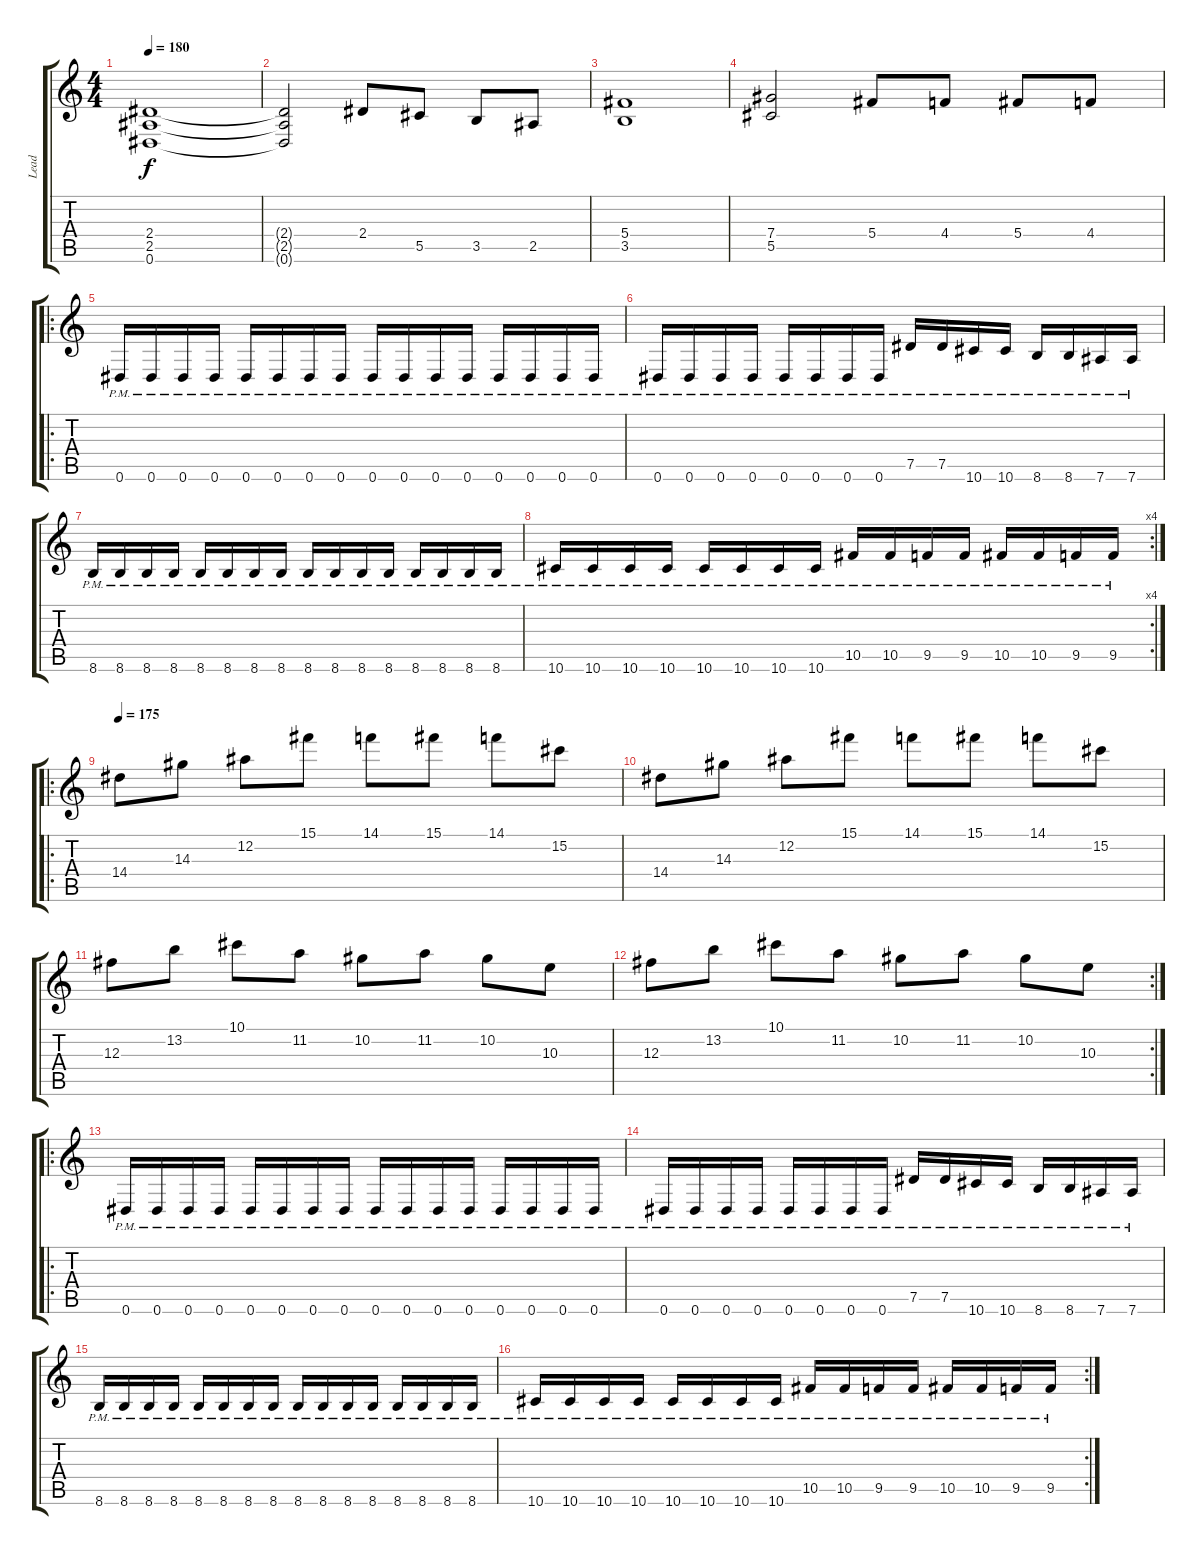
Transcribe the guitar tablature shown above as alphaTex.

\track ("Lead" "Lead") {instrument distortionguitar}
\staff {score tabs}
\tuning (Eb4 Bb3 Gb3 Db3 Ab2 Eb2) {hide}
\ts (4 4)
\tempo 180
\clef g2
\ks c
(2.4 2.5 0.6).1{dy f} |
(2.4{t} 2.5{t} 0.6{t}).2 2.4.8 5.5.8 3.5.8 2.5.8 |
(5.4 3.5).1 |
(7.4 5.5).2 5.4.8 4.4.8 5.4.8 4.4.8 |
\ro
0.6{pm}.16 0.6{pm}.16 0.6{pm}.16 0.6{pm}.16 0.6{pm}.16 0.6{pm}.16 0.6{pm}.16 0.6{pm}.16 0.6{pm}.16 0.6{pm}.16 0.6{pm}.16 0.6{pm}.16 0.6{pm}.16 0.6{pm}.16 0.6{pm}.16 0.6{pm}.16 |
0.6{pm}.16 0.6{pm}.16 0.6{pm}.16 0.6{pm}.16 0.6{pm}.16 0.6{pm}.16 0.6{pm}.16 0.6{pm}.16 7.5{pm}.16 7.5{pm}.16 10.6{pm}.16 10.6{pm}.16 8.6{pm}.16 8.6{pm}.16 7.6{pm}.16 7.6{pm}.16 |
8.6{pm}.16 8.6{pm}.16 8.6{pm}.16 8.6{pm}.16 8.6{pm}.16 8.6{pm}.16 8.6{pm}.16 8.6{pm}.16 8.6{pm}.16 8.6{pm}.16 8.6{pm}.16 8.6{pm}.16 8.6{pm}.16 8.6{pm}.16 8.6{pm}.16 8.6{pm}.16 |
\rc 4
10.6{pm}.16 10.6{pm}.16 10.6{pm}.16 10.6{pm}.16 10.6{pm}.16 10.6{pm}.16 10.6{pm}.16 10.6{pm}.16 10.5{pm}.16 10.5{pm}.16 9.5{pm}.16 9.5{pm}.16 10.5{pm}.16 10.5{pm}.16 9.5{pm}.16 9.5{pm}.16 |
\ro
\tempo 175
14.4.8 14.3.8 12.2.8 15.1.8 14.1.8 15.1.8 14.1.8 15.2.8 |
14.4.8 14.3.8 12.2.8 15.1.8 14.1.8 15.1.8 14.1.8 15.2.8 |
12.3.8 13.2.8 10.1.8 11.2.8 10.2.8 11.2.8 10.2.8 10.3.8 |
\rc 2
12.3.8 13.2.8 10.1.8 11.2.8 10.2.8 11.2.8 10.2.8 10.3.8 |
\ro
0.6{pm}.16 0.6{pm}.16 0.6{pm}.16 0.6{pm}.16 0.6{pm}.16 0.6{pm}.16 0.6{pm}.16 0.6{pm}.16 0.6{pm}.16 0.6{pm}.16 0.6{pm}.16 0.6{pm}.16 0.6{pm}.16 0.6{pm}.16 0.6{pm}.16 0.6{pm}.16 |
0.6{pm}.16 0.6{pm}.16 0.6{pm}.16 0.6{pm}.16 0.6{pm}.16 0.6{pm}.16 0.6{pm}.16 0.6{pm}.16 7.5{pm}.16 7.5{pm}.16 10.6{pm}.16 10.6{pm}.16 8.6{pm}.16 8.6{pm}.16 7.6{pm}.16 7.6{pm}.16 |
8.6{pm}.16 8.6{pm}.16 8.6{pm}.16 8.6{pm}.16 8.6{pm}.16 8.6{pm}.16 8.6{pm}.16 8.6{pm}.16 8.6{pm}.16 8.6{pm}.16 8.6{pm}.16 8.6{pm}.16 8.6{pm}.16 8.6{pm}.16 8.6{pm}.16 8.6{pm}.16 |
\rc 2
10.6{pm}.16 10.6{pm}.16 10.6{pm}.16 10.6{pm}.16 10.6{pm}.16 10.6{pm}.16 10.6{pm}.16 10.6{pm}.16 10.5{pm}.16 10.5{pm}.16 9.5{pm}.16 9.5{pm}.16 10.5{pm}.16 10.5{pm}.16 9.5{pm}.16 9.5{pm}.16
